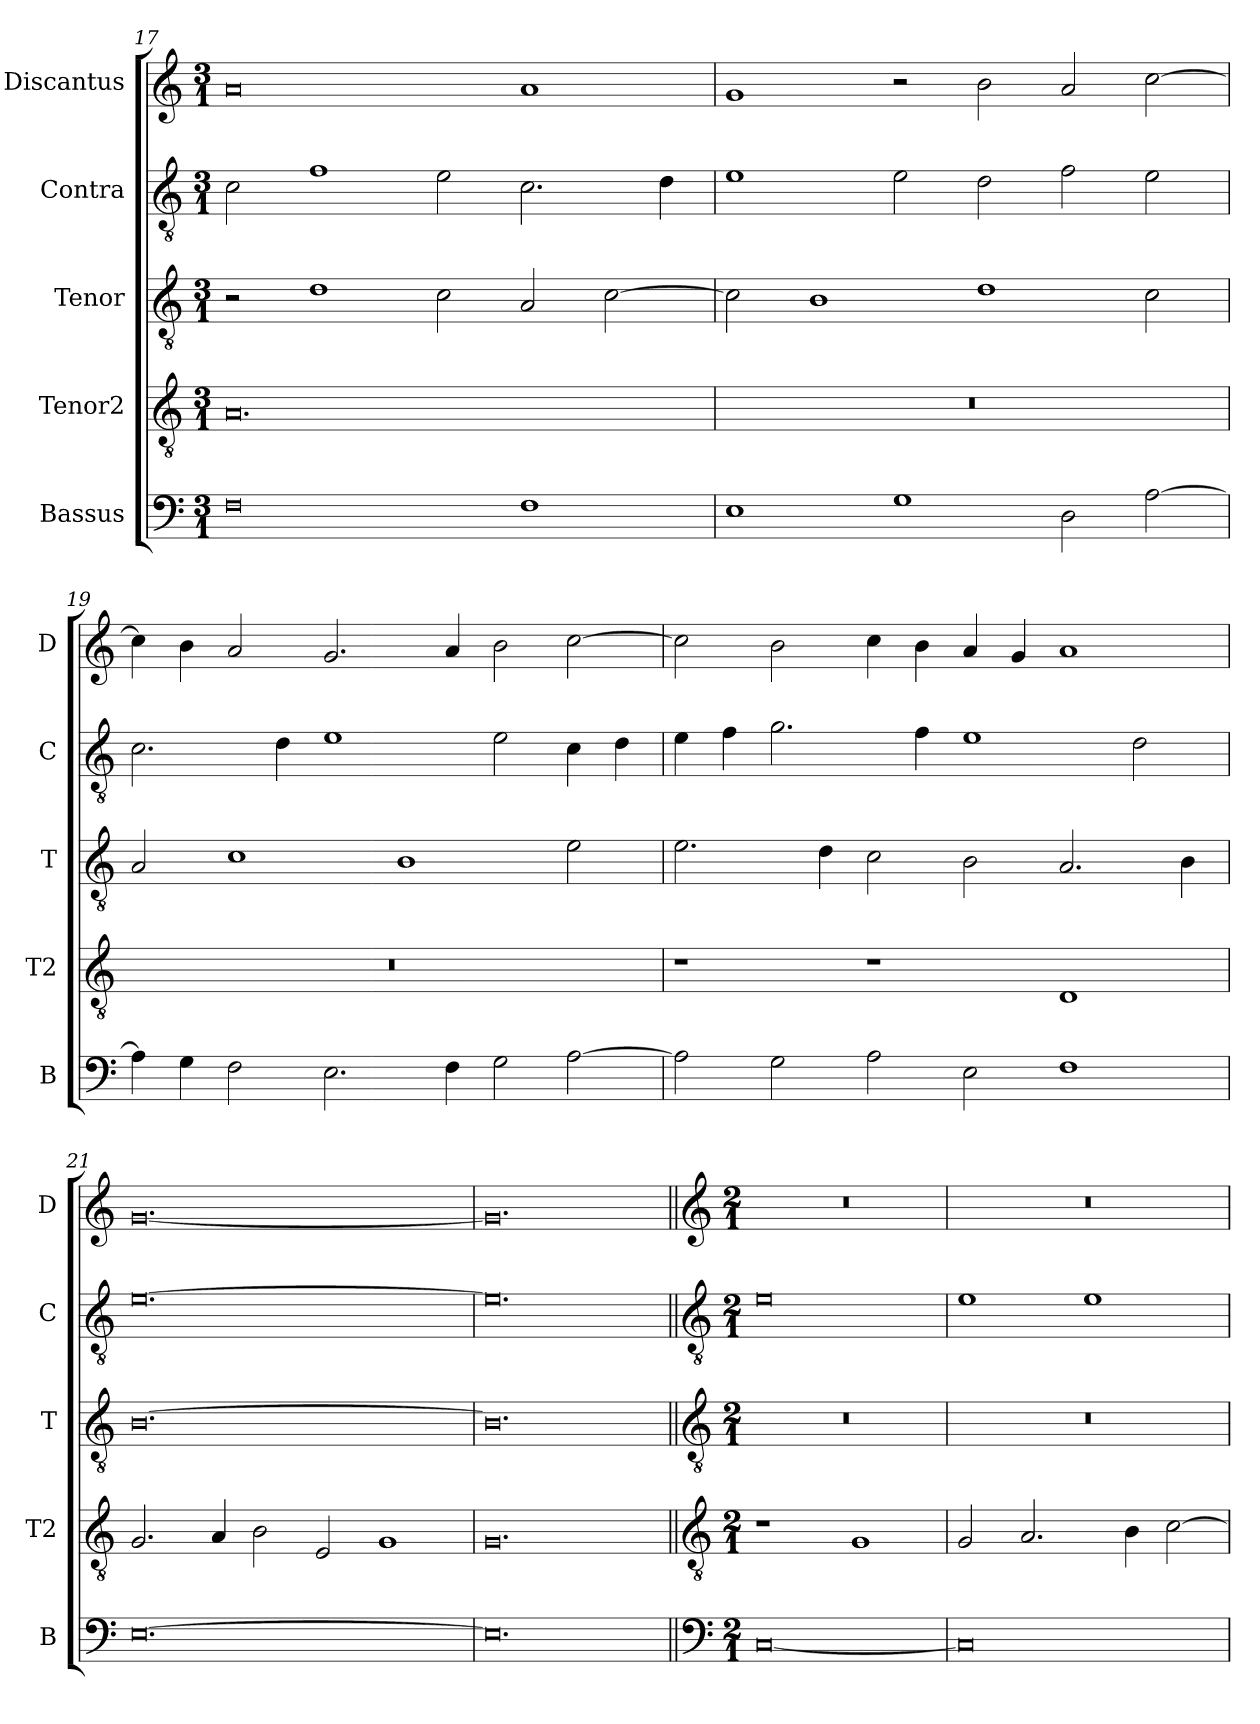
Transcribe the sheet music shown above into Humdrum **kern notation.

**kern	**kern	**kern	**kern	**kern
*part5	*part4	*part3	*part2	*part1
*staff5	*staff4	*staff3	*staff2	*staff1
*I"Bassus	*I"Tenor2	*I"Tenor	*I"Contra	*I"Discantus
*I'B	*I'T2	*I'T	*I'C	*I'D
*clefF4	*clefGv2	*clefGv2	*clefGv2	*clefG2
*k[]	*k[]	*k[]	*k[]	*k[]
*M3/1	*M3/1	*M3/1	*M3/1	*M3/1
=17	=17	=17	=17	=17
0F	0.A	2r	2c\	0a
.	.	1d	1f	.
.	.	2c\	2e\	.
1F	.	2A/	2.c\	1a
.	.	[2c\	.	.
.	.	.	4d\	.
=18	=18	=18	=18	=18
1E	0.r	2c\]	1e	1g
.	.	1B	.	.
1G	.	.	2e\	2r
.	.	1d	2d\	2b\
2D\	.	.	2f\	2a/
[2A\	.	2c\	2e\	[2cc\
=19	=19	=19	=19	=19
4A\]	0.r	2A/	2.c\	4cc\]
4G\	.	.	.	4b\
2F\	.	1c	.	2a/
.	.	.	4d\	.
2.E\	.	.	1e	2.g/
.	.	1B	.	.
4F\	.	.	.	4a/
2G\	.	.	2e\	2b\
[2A\	.	2e\	4c\	[2cc\
.	.	.	4d\	.
=20	=20	=20	=20	=20
2A\]	1r	2.e\	4e\	2cc\]
.	.	.	4f\	.
2G\	.	.	2.g\	2b\
.	.	4d\	.	.
2A\	1r	2c\	.	4cc\
.	.	.	4f\	4b\
2E\	.	2B\	1e	4a/
.	.	.	.	4g/
1F	1D	2.A/	.	1a
.	.	.	2d\	.
.	.	4B\	.	.
=21	=21	=21	=21	=21
[0.E	2.G/	[0.B	[0.e	[0.g
.	4A/	.	.	.
.	2B\	.	.	.
.	2E/	.	.	.
.	1G	.	.	.
=22	=22	=22	=22	=22
0.E]	0.G	0.B]	0.e]	0.g]
!!LO:LB:g=z
=23||	=23||	=23||	=23||	=23||
*clefF4	*clefGv2	*clefGv2	*clefGv2	*clefG2
*k[]	*k[]	*k[]	*k[]	*k[]
*M2/1	*M2/1	*M2/1	*M2/1	*M2/1
[0C	1r	0r	0e	0r
.	1G	.	.	.
=24	=24	=24	=24	=24
0C]	2G/	0r	1e	0r
.	2.A/	.	.	.
.	.	.	1e	.
.	4B\	.	.	.
.	[2c\	.	.	.
=	=	=	=	=
*-	*-	*-	*-	*-
